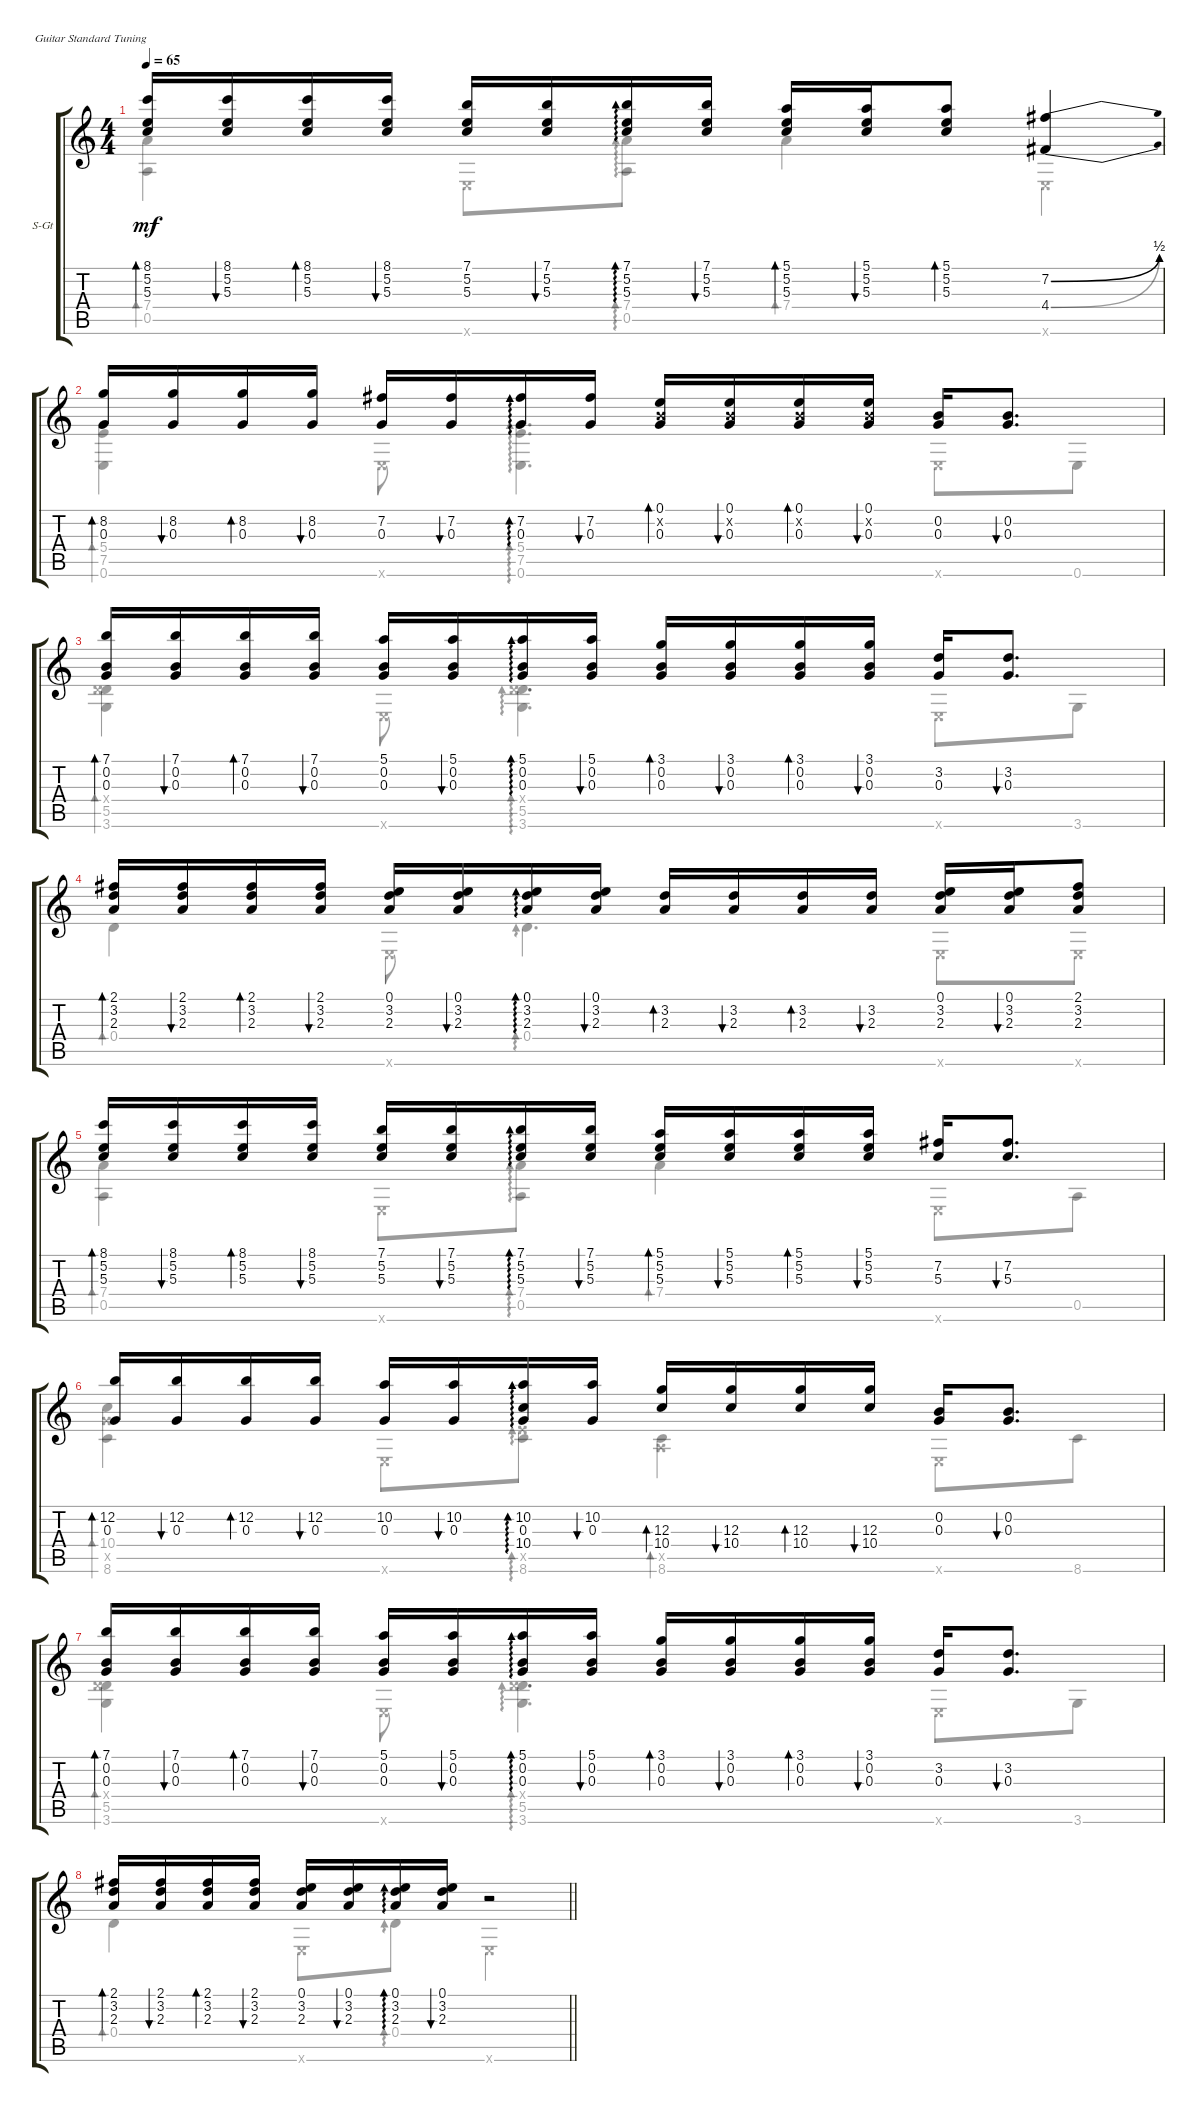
\defaultSystemsLayout 4
\bracketExtendMode groupsimilarinstruments
\firstSystemTrackNameOrientation horizontal
\otherSystemsTrackNameOrientation horizontal
\track ("Steel Guitar" "S-Gt") {instrument acousticguitarsteel}
\staff {score tabs}
\tuning (E4 B3 G3 D3 A2 E2)
\voice
\ts (4 4)
\tempo 65
\clef g2
\ks aminor
(8.1 5.3 5.2).16{bd 30 dy mf} (8.1 5.2 5.3).16{bu 30} (8.1 5.3 5.2).16{bd 30} (8.1 5.3 5.2).16{bu 30} (7.1 5.3 5.2).16 (7.1 5.3 5.2).16{bu 30} (7.1 5.3 5.2).16{ad 0} (7.1 5.3 5.2).16{bu 30} (5.1 5.3 5.2).16{bd 30} (5.1 5.3 5.2).16{bu 30} (5.1 5.3 5.2).8{bd 30} (7.2{be (bend 0 0 59.4 2)} 4.4{be (bend 0 0 59.4 2)}).4 |
(8.2 0.3).16{bd 30} (8.2 0.3).16{bu 30} (8.2 0.3).16{bd 30} (8.2 0.3).16{bu 30} (7.2 0.3).16 (7.2 0.3).16{bu 30} (7.2 0.3).16{ad 30} (7.2 0.3).16{bu 30} (0.2{x} 0.1 0.3).16{bd 30} (0.2{x} 0.1 0.3).16{bu 30} (0.2{x} 0.1 0.3).16{bd 30} (0.2{x} 0.1 0.3).16{bu 30} (0.2 0.3).16 (0.2 0.3).8{d bu 30} |
(0.2 0.3 7.1).16{bd 30} (0.2 0.3 7.1).16{bu 30} (0.2 0.3 7.1).16{bd 30} (0.2 0.3 7.1).16{bu 30} (0.2 0.3 5.1).16 (0.2 0.3 5.1).16{bu 30} (0.2 0.3 5.1).16{ad 30} (0.2 0.3 5.1).16{bu 30} (0.2 3.1 0.3).16{bd 30} (0.2 3.1 0.3).16{bu 30} (0.2 3.1 0.3).16{bd 30} (0.2 0.3 3.1).16{bu 30} (3.2 0.3).16 (3.2 0.3).8{d bu 30} |
(3.2 2.3 2.1).16{bd 30} (3.2 2.3 2.1).16{bu 30} (3.2 2.3 2.1).16{bd 30} (3.2 2.3 2.1).16{bu 30} (3.2 2.3 0.1).16 (3.2 2.3 0.1).16{bu 30} (3.2 2.3 0.1).16{ad 30} (3.2 2.3 0.1).16{bu 30} (3.2 2.3).16{bd 30} (3.2 2.3).16{bu 30} (3.2 2.3).16{bd 30} (3.2 2.3).16{bu 30} (3.2 2.3 0.1).16 (3.2 2.3 0.1).16{bu 30} (3.2 2.3 2.1).8 |
(8.1 5.3 5.2).16{bd 30} (8.1 5.2 5.3).16{bu 30} (8.1 5.3 5.2).16{bd 30} (8.1 5.3 5.2).16{bu 30} (7.1 5.3 5.2).16 (7.1 5.3 5.2).16{bu 30} (7.1 5.3 5.2).16{ad 0} (7.1 5.3 5.2).16{bu 30} (5.1 5.3 5.2).16{bd 30} (5.1 5.3 5.2).16{bu 30} (5.1 5.3 5.2).16{bd 30} (5.2 5.3 5.1).16{bu 30} (5.3 7.2).16 (5.3 7.2).8{d bu 30} |
(12.2 0.3).16{bd 30} (12.2 0.3).16{bu 30} (12.2 0.3).16{bd 30} (12.2 0.3).16{bu 30} (10.2 0.3).16 (10.2 0.3).16{bu 30} (10.2 0.3 10.4).16{ad 30} (10.2 0.3).16{bu 30} (12.3 10.4).16{bd 30} (12.3 10.4).16{bu 30} (12.3 10.4).16{bd 30} (12.3 10.4).16{bu 30} (0.2 0.3).16 (0.2 0.3).8{d bu 30} |
(0.2 0.3 7.1).16{bd 30} (0.2 0.3 7.1).16{bu 30} (0.2 0.3 7.1).16{bd 30} (0.2 0.3 7.1).16{bu 30} (0.2 0.3 5.1).16 (0.2 0.3 5.1).16{bu 30} (0.2 0.3 5.1).16{ad 30} (0.2 0.3 5.1).16{bu 30} (0.2 3.1 0.3).16{bd 30} (0.2 3.1 0.3).16{bu 30} (0.2 3.1 0.3).16{bd 30} (0.3 0.2 3.1).16{bu 30} (3.2 0.3).16 (3.2 0.3).8{d bu 30} |
\barLineRight lightlight
(3.2 2.3 2.1).16{bd 30} (3.2 2.3 2.1).16{bu 30} (3.2 2.3 2.1).16{bd 30} (3.2 2.3 2.1).16{bu 30} (3.2 2.3 0.1).16 (3.2 2.3 0.1).16{bu 30} (3.2 2.3 0.1).16{ad 30} (3.2 2.3 0.1).16{bu 30} r.2
\voice
\clef g2
\ottava regular
\simile none
\ks aminor
(0.5 7.4).4{bd 0 dy mf} 0.6{x}.8 (0.5 7.4).8{ad 30} 7.4.4{bd 30} 0.6{x}.4 |
(0.6 7.5 5.4).4{bd 0} 0.6{x}.8 (0.6 7.5 5.4).4{d ad 0} 0.6{x}.8 0.6.8 |
(3.6 5.5 0.4{x}).4{bd 0} 0.6{x}.8 (3.6 5.5 0.4{x}).4{d ad 0} 0.6{x}.8 3.6.8 |
0.4.4{bd 0} 0.6{x}.8 0.4.4{d ad 0} 0.6{x}.8 0.6{x}.8 |
(0.5 7.4).4{bd 0} 0.6{x}.8 (0.5 7.4).8{ad 30} 7.4.4{bd 30} 0.6{x}.8 0.5.8 |
(8.6 10.5{x} 10.4).4{bd 0} 0.6{x}.8 (8.6 7.5{x}).8{ad 0} (8.6 0.5{x}).4{bd 0} 0.6{x}.8 8.6.8 |
(3.6 5.5 0.4{x}).4{bd 0} 0.6{x}.8 (3.6 5.5 0.4{x}).4{d ad 0} 0.6{x}.8 3.6.8 |
\barLineRight lightlight
0.4.4{bd 0} 0.6{x}.8 0.4.8{ad 0} 0.6{x}.2
